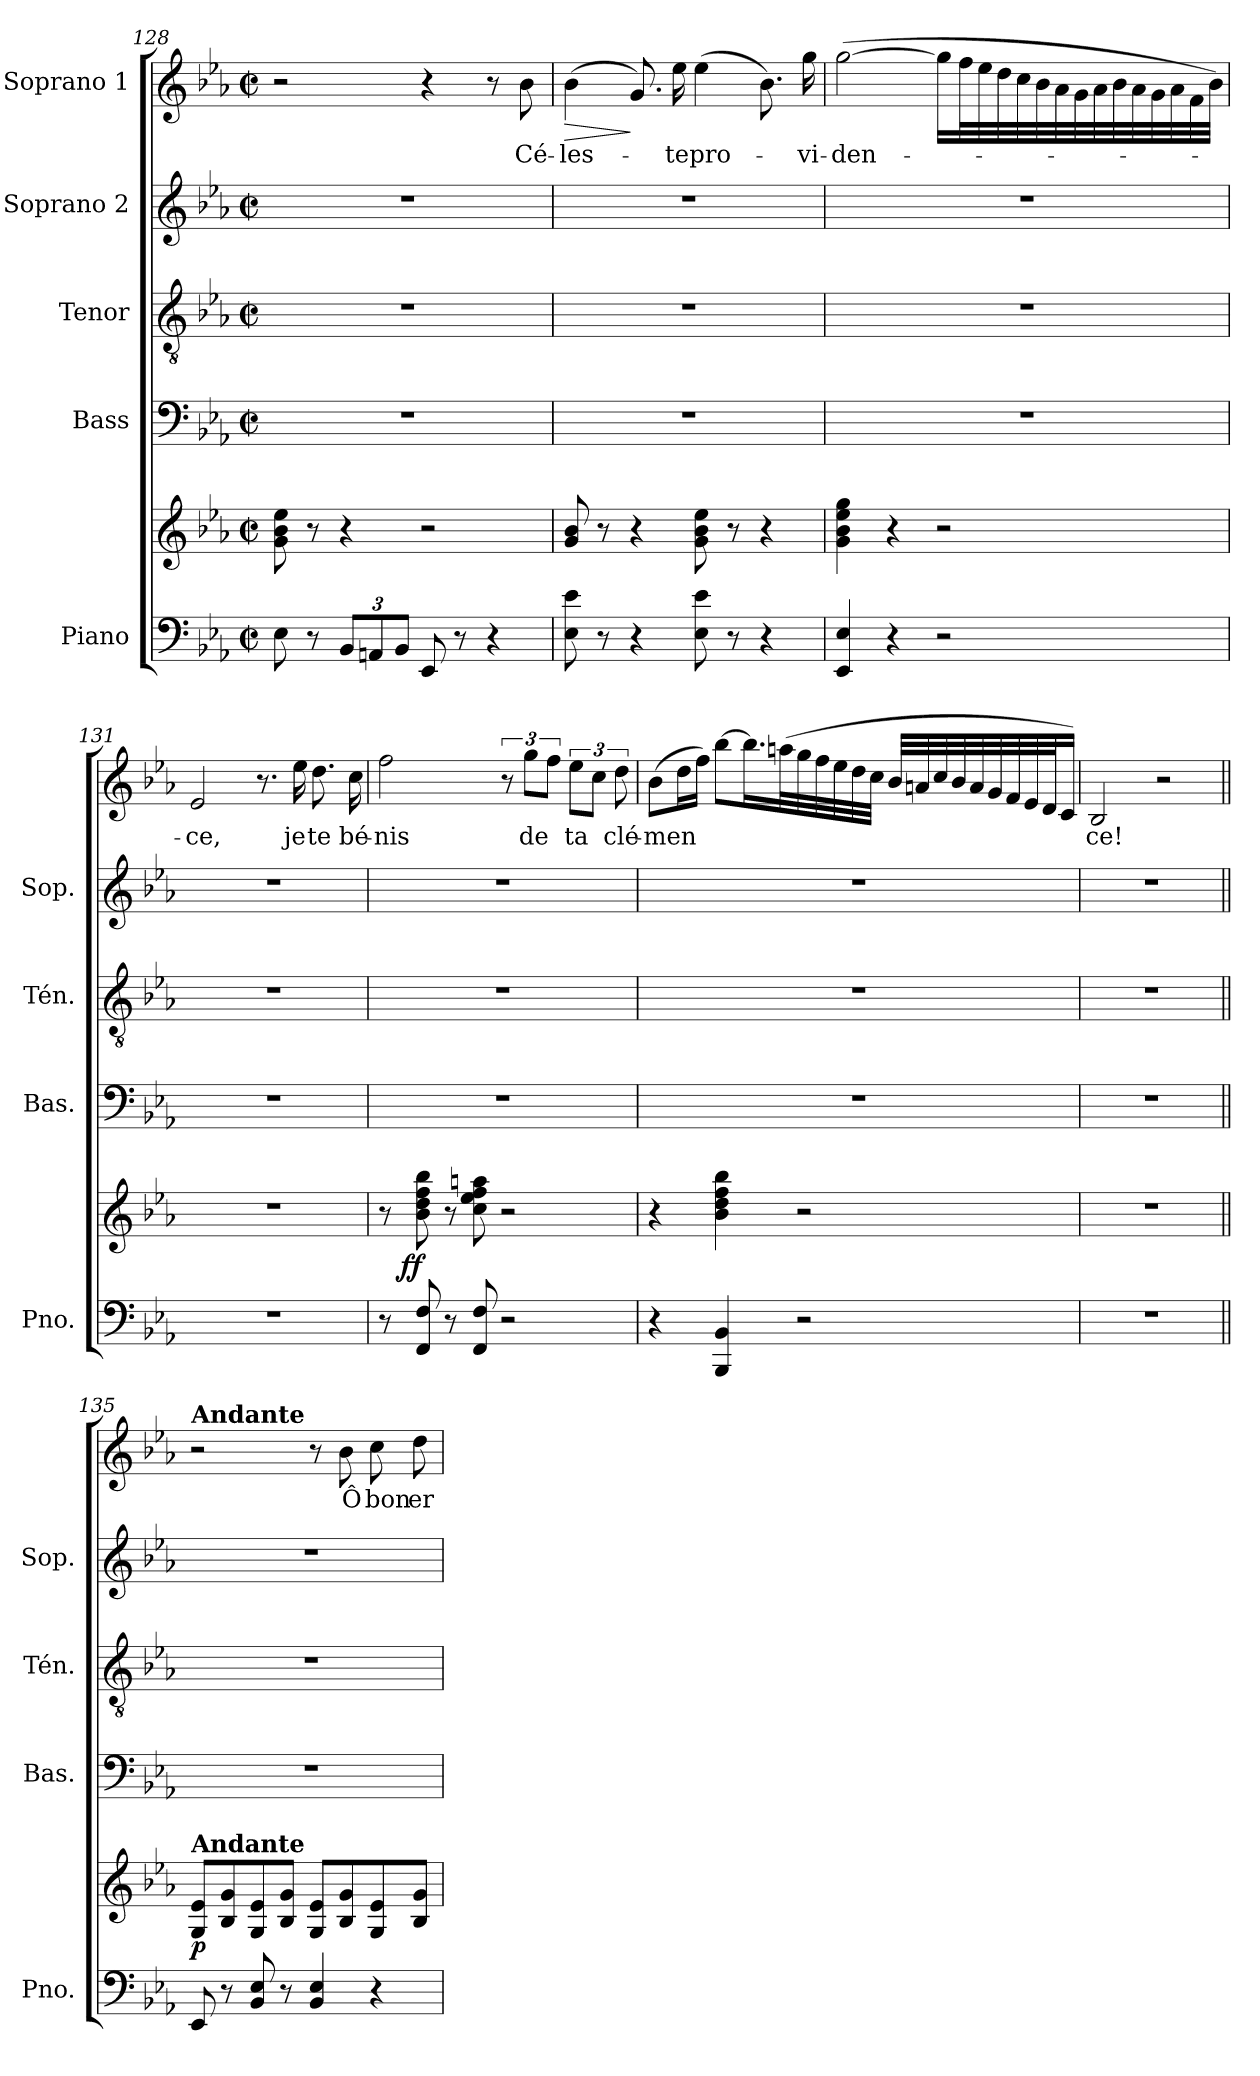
**kern	**kern	**dynam	**kern	**kern	**kern	**kern	**text	**dynam
*part5	*part5	*part5	*part4	*part3	*part2	*part1	*part1	*part1
*staff6	*staff5	*staff5/6	*staff4	*staff3	*staff2	*staff1	*staff1	*staff1
*I"Piano	*	*	*I"Bass	*I"Tenor	*I"Soprano 2	*I"Soprano 1	*	*
*I'Pno.	*	*	*I'Bas.	*I'Tén.	*I'Sop.	*	*	*
!!LO:LB:g=z
*clefF4	*clefG2	*	*clefF4	*clefGv2	*clefG2	*clefG2	*	*
*k[b-e-a-]	*k[b-e-a-]	*	*k[b-e-a-]	*k[b-e-a-]	*k[b-e-a-]	*k[b-e-a-]	*	*
*E-:	*E-:	*	*E-:	*E-:	*E-:	*E-:	*	*
*M2/2	*M2/2	*	*M2/2	*M2/2	*M2/2	*M2/2	*	*
*met(c|)	*met(c|)	*	*met(c|)	*met(c|)	*met(c|)	*met(c|)	*	*
=128	=128	=128	=128	=128	=128	=128	=128	=128
8E-\	8g\ 8b-\ 8ee-\	.	1r	1r	1r	2r	.	.
8r	8r	.	.	.	.	.	.	.
12BB-/L	4r	.	.	.	.	.	.	.
12AAn/	.	.	.	.	.	.	.	.
12BB-/J	.	.	.	.	.	.	.	.
8EE-/	2r	.	.	.	.	4r	.	.
8r	.	.	.	.	.	.	.	.
4r	.	.	.	.	.	8r	.	.
.	.	.	.	.	.	8b-\	Cé-	.
=129	=129	=129	=129	=129	=129	=129	=129	=129
!	!	!	!	!	!	!	!	!LO:HP:b
8E-\ 8e-\	8g/ 8b-/	.	1r	1r	1r	(>4b-\	-les-	>
8r	8r	.	.	.	.	.	.	.
4r	4r	.	.	.	.	8.g/)	.	]
.	.	.	.	.	.	16ee-\	-te	.
8E-\ 8e-\	8g\ 8b-\ 8ee-\	.	.	.	.	(4ee-\	pro-	.
8r	8r	.	.	.	.	.	.	.
4r	4r	.	.	.	.	8.b-\)	.	.
.	.	.	.	.	.	16gg\	-vi-	.
=130	=130	=130	=130	=130	=130	=130	=130	=130
4EE-/ 4E-/	4g\ 4b-\ 4ee-\ 4gg\	.	1r	1r	1r	([2gg\	-den-	.
4r	4r	.	.	.	.	.	.	.
2r	2r	.	.	.	.	16gg\LL]	.	.
.	.	.	.	.	.	32ff\L	.	.
.	.	.	.	.	.	32ee-\	.	.
.	.	.	.	.	.	32dd\	.	.
.	.	.	.	.	.	32cc\	.	.
.	.	.	.	.	.	32b-\	.	.
.	.	.	.	.	.	32a-\	.	.
.	.	.	.	.	.	32g\	.	.
.	.	.	.	.	.	32a-\	.	.
.	.	.	.	.	.	32b-\	.	.
.	.	.	.	.	.	32a-\	.	.
.	.	.	.	.	.	32g\	.	.
.	.	.	.	.	.	32a-\	.	.
.	.	.	.	.	.	32f\	.	.
.	.	.	.	.	.	32b-\JJJ)	.	.
=131	=131	=131	=131	=131	=131	=131	=131	=131
1r	1r	.	1r	1r	1r	2e-/	-ce,	.
.	.	.	.	.	.	8.r	.	.
.	.	.	.	.	.	16ee-\	je	.
.	.	.	.	.	.	8.dd\	te	.
.	.	.	.	.	.	16cc\	bé-	.
!!LO:LB:g=z
=132	=132	=132	=132	=132	=132	=132	=132	=132
*	*^	*	*	*	*	*	*	*
8r	8r	12ryy	.	1r	1r	1r	2ff\	-nis	.
!	!	!	!LO:DY:b	!	!	!	!	!	!
.	.	3%2ryy	ff	.	.	.	.	.	.
8FF/ 8F/	8b-\ 8dd\ 8ff\ 8bb-\	.	.	.	.	.	.	.	.
8r	8r	.	.	.	.	.	.	.	.
8FF/ 8F/	8cc\ 8ee-\ 8ff\ 8aan\	.	.	.	.	.	.	.	.
2r	2r	.	.	.	.	.	12r	.	.
.	.	.	.	.	.	.	12gg\L	de	.
.	.	.	.	.	.	.	12ff\J	.	.
.	.	6.ryy	.	.	.	.	12ee-\L	ta	.
.	.	.	.	.	.	.	12cc\J	.	.
.	.	.	.	.	.	.	12dd\	clé-	.
*	*v	*v	*	*	*	*	*	*	*
=133	=133	=133	=133	=133	=133	=133	=133	=133
4r	4r	.	1r	1r	1r	(8b-\L	-men	.
.	.	.	.	.	.	16dd\L	.	.
.	.	.	.	.	.	16ff\JJ)	.	.
4BBB-/ 4BB-/	4b-\ 4dd\ 4ff\ 4bb-\	.	.	.	.	[8bb-\L	.	.
.	.	.	.	.	.	16.bb-\L]	.	.
.	.	.	.	.	.	(32aan\L	.	.
2r	2r	.	.	.	.	32gg\	.	.
.	.	.	.	.	.	32ff\	.	.
.	.	.	.	.	.	32ee-\	.	.
.	.	.	.	.	.	32dd\	.	.
.	.	.	.	.	.	32cc\JJJ	.	.
.	.	.	.	.	.	32b-/LLL	.	.
.	.	.	.	.	.	32an/	.	.
.	.	.	.	.	.	32cc/	.	.
.	.	.	.	.	.	32b-/	.	.
.	.	.	.	.	.	32a/	.	.
.	.	.	.	.	.	32g/	.	.
.	.	.	.	.	.	32f/	.	.
.	.	.	.	.	.	32e-/	.	.
.	.	.	.	.	.	32d/J	.	.
.	.	.	.	.	.	16c/JJ)	.	.
=134	=134	=134	=134	=134	=134	=134	=134	=134
1r	1r	.	1r	1r	1r	2B-/	ce!	.
.	.	.	.	.	.	2r	.	.
!!LO:LB:g=z
=135||	=135||	=135||	=135||	=135||	=135||	=135||	=135||	=135||
!	!	!	!	!	!	!LO:TX:a:B:t=Andante	!	!
!	!LO:TX:a:B:t=Andante	!	!	!	!	!	!	!
!	!	!LO:DY:b	!	!	!	!	!	!
8EE-/	8G/ 8e-/L	p	1r	1r	1r	2r	.	.
8r	8B-/ 8g/	.	.	.	.	.	.	.
8BB-/ 8E-/	8G/ 8e-/	.	.	.	.	.	.	.
8r	8B-/ 8g/J	.	.	.	.	.	.	.
4BB-/ 4E-/	8G/ 8e-/L	.	.	.	.	8r	.	.
.	8B-/ 8g/	.	.	.	.	8b-\	Ô	.
4r	8G/ 8e-/	.	.	.	.	8cc\	bon	.
.	8B-/ 8g/J	.	.	.	.	8dd\	er-	.
=	=	=	=	=	=	=	=	=
*-	*-	*-	*-	*-	*-	*-	*-	*-
